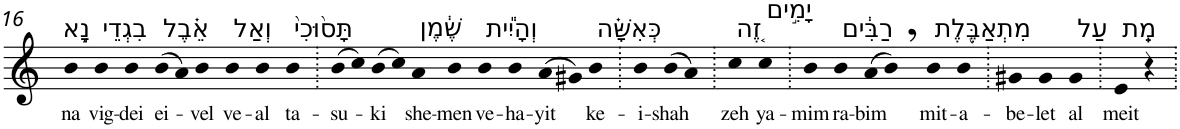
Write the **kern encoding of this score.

**kern	**text
*part1	*part1
*staff1	*staff1
*I"Piano	*
*I'Pno	*
!!LO:PB:g=z
*clefG2	*
*k[]	*
=16	=16
!LO:TX:a:t=נָ֣א	!
!	!LO:LY:b
4b	na
!LO:TX:a:t=בִגְדֵי	!
!	!LO:LY:b
4b	vig-
!	!LO:LY:b
4b	-dei
!LO:TX:a:t=אֵ֗בֶל	!
!	!LO:LY:b
(>8b	ei-
8a)	.
!	!LO:LY:b
4b	-vel
!LO:TX:a:t=וְאַל	!
!	!LO:LY:b
4b	ve-
!	!LO:LY:b
4b	-al
!LO:TX:a:t=תָּס֙וּכִי֙	!
!	!LO:LY:b
4b	ta-
=17.	=17.
!	!LO:LY:b
(>8b	-su-
8cc)	.
!	!LO:LY:b
(>8b	-ki
8cc)	.
!LO:TX:a:t=שֶׁ֔מֶן	!
!	!LO:LY:b
4a	she-
!	!LO:LY:b
4b	-men
!LO:TX:a:t=וְהָיִ֕ית	!
!	!LO:LY:b
4b	ve-
!	!LO:LY:b
4b	-ha-
!	!LO:LY:b
(>8a	-yit
8g#X)	.
!LO:TX:a:t=כְּאִשָּׁ֗ה	!
!	!LO:LY:b
4b	ke-
=18.	=18.
!	!LO:LY:b
4b	-i-
!	!LO:LY:b
(>8b	-shah
8a)	.
=19.	=19.
!LO:TX:a:t=זֶ֚ה	!
!	!LO:LY:b
4cc	zeh
!LO:TX:a:t=יָמִ֣ים	!
!	!LO:LY:b
4cc	ya-
=20.	=20.
!	!LO:LY:b
4b	-mim
!LO:TX:a:t=רַבִּ֔ים	!
!	!LO:LY:b
4b	ra-
!	!LO:LY:b
(>8a	-bim
8b,)	.
!LO:TX:a:t=מִתְאַבֶּ֖לֶת	!
!	!LO:LY:b
4b	mit-
!	!LO:LY:b
4b	-a-
=21.	=21.
!	!LO:LY:b
4g#X	-be-
!	!LO:LY:b
4g#	-let
!LO:TX:a:t=עַל	!
!	!LO:LY:b
4g#	al
=22.	=22.
!LO:TX:a:t=מֵֽת	!
!	!LO:LY:b
4e	meit
4r	.
=.	=.
*-	*-
